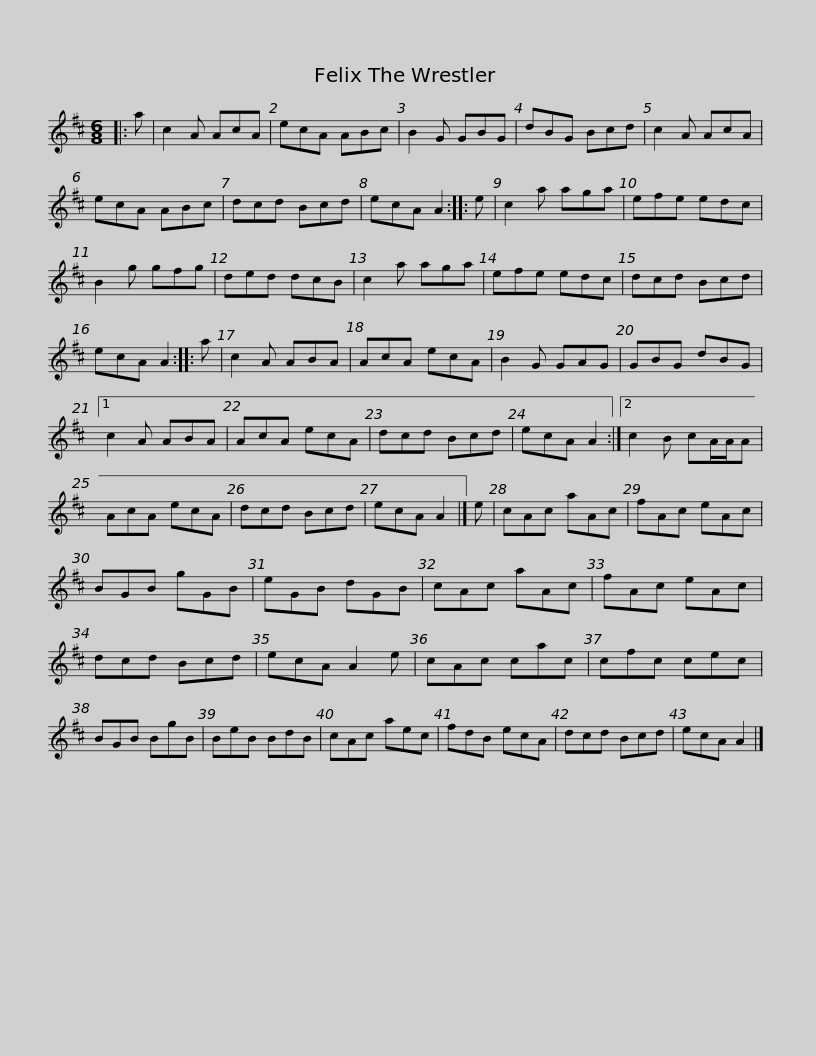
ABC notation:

X:1
L:1/8
M:6/8
I:linebreak $
K:D
V:1 treble
V:1
|: a | c2 A AcA | ecA ABc | B2 G GBG | dBG Bcd | %5
 c2 A AcA | ecA ABc | dcd Bcd |$ ecA A2 :: e | %10
 c2 a aga | efe edc | B2 g gfg | ded dcB | c2 a aga | %15
 efe edc |$ dcd Bcd | ecA A2 :: a | c2 A ABA | %20
 AcA ecA | B2 G GAG | GBG dBG |1 c2 A ABA |$ AcA ecA | %25
 dcd Bcd | ecA A2 :|2 c2 B cA/A/A | AcA ecA | dcd Bcd | %30
 ecA A2 |] e |$ cAc aAc | fAc eAc | BGB gGB | %35
 eGB dGB | cAc aAc | fAc eAc | dcd Bcd |$ ecA A2 e | %40
 cAc cac | cfc cec | BGB BgB | BeB BdB | cAc aec | %45
 fdB ecA |$ dcd Bcd | ecA A2 |] %48
